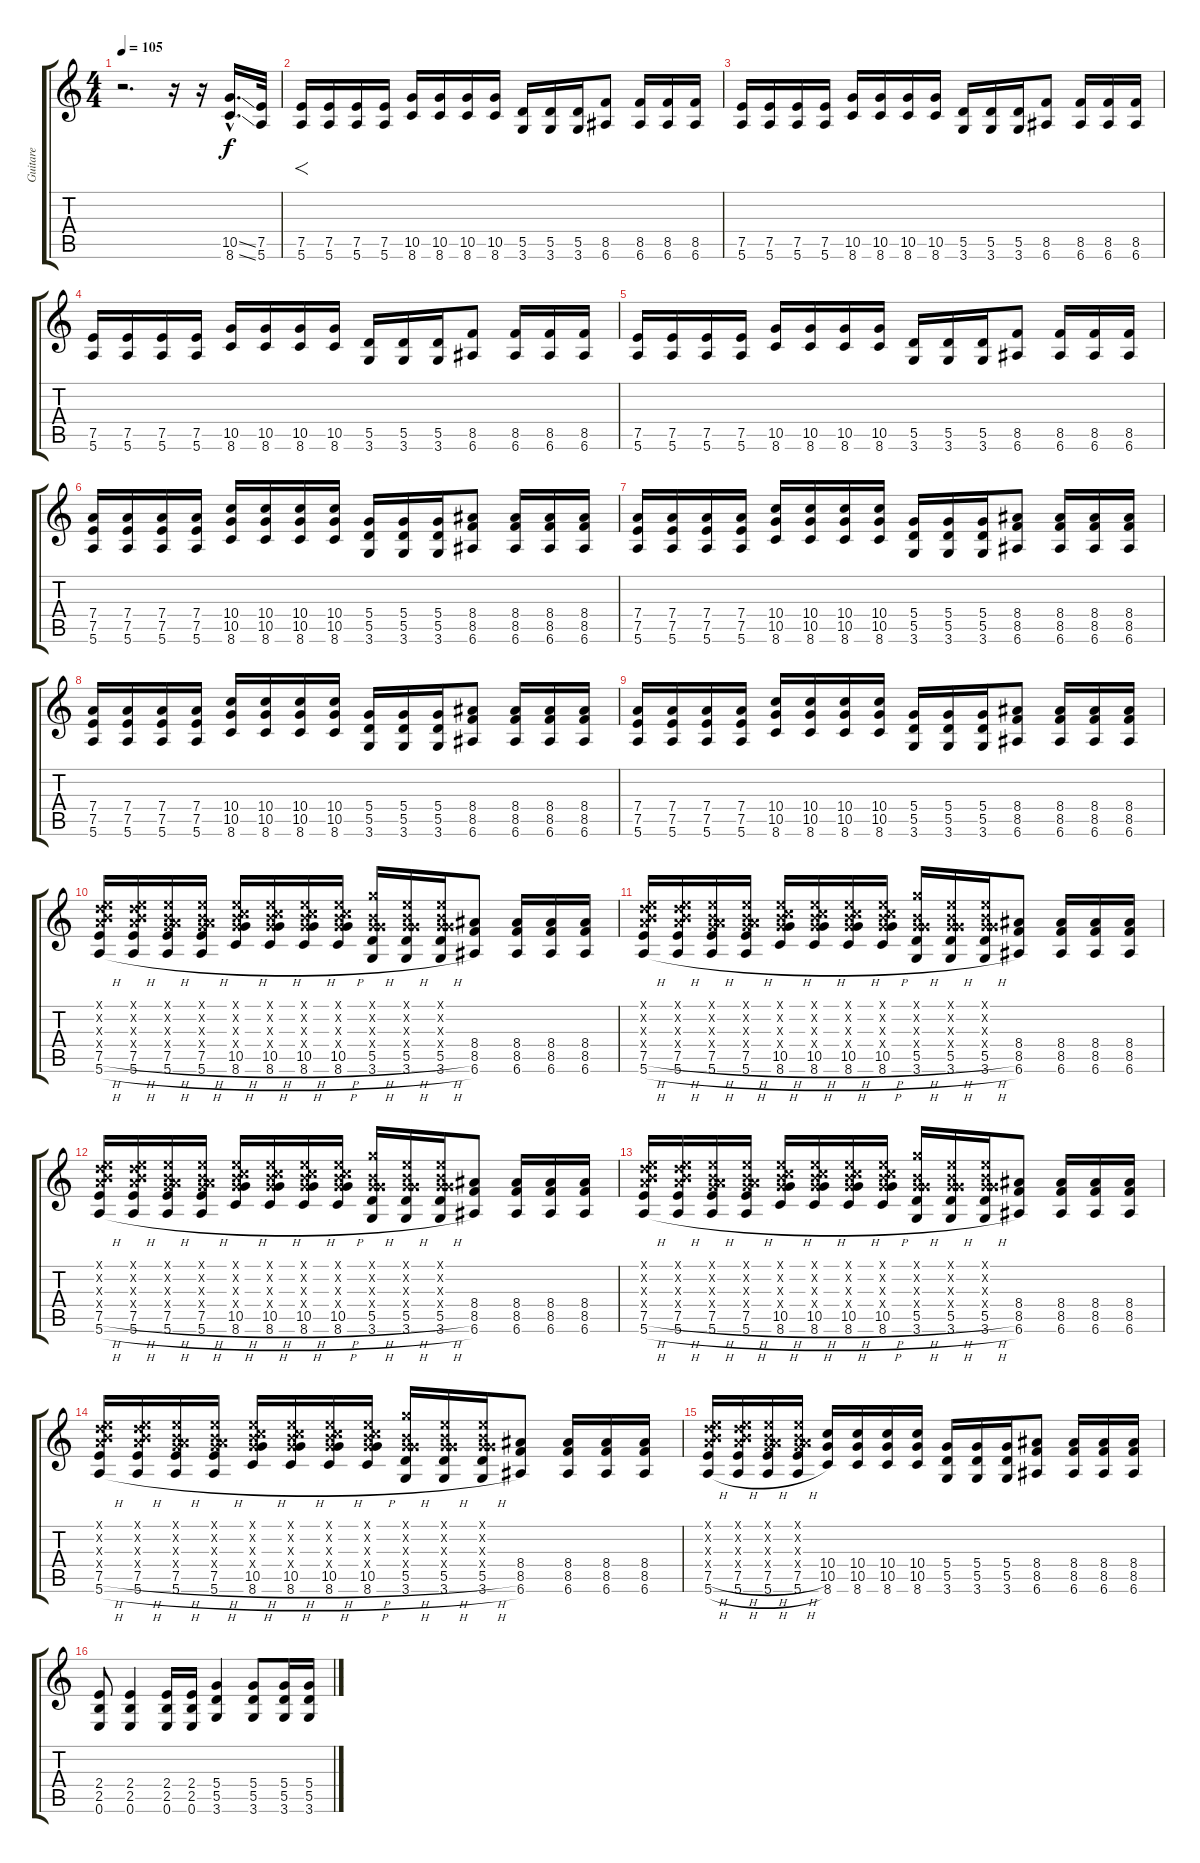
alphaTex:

\track ("Guitare" "Guitare") {instrument distortionguitar}
\staff {score tabs}
\tuning (E4 B3 G3 D3 A2 E2) {hide}
\ts (4 4)
\tempo 105
\clef g2
\ks c
r.2{d dy f instrument distortionguitar} r.16 r.16 (10.5{ss hac} 8.6{ss hac}).16{d} (7.5 5.6).32 |
(7.5 5.6).16{f volume 13} (7.5 5.6).16 (7.5 5.6).16 (7.5 5.6).16 (10.5 8.6).16 (10.5 8.6).16 (10.5 8.6).16 (10.5 8.6).16 (5.5 3.6).16 (5.5 3.6).16 (5.5 3.6).16 (8.5 6.6).8 (8.5 6.6).16 (8.5 6.6).16 (8.5 6.6).16 |
(7.5 5.6).16 (7.5 5.6).16 (7.5 5.6).16 (7.5 5.6).16 (10.5 8.6).16 (10.5 8.6).16 (10.5 8.6).16 (10.5 8.6).16 (5.5 3.6).16 (5.5 3.6).16 (5.5 3.6).16 (8.5 6.6).8 (8.5 6.6).16 (8.5 6.6).16 (8.5 6.6).16 |
(7.5 5.6).16 (7.5 5.6).16 (7.5 5.6).16 (7.5 5.6).16 (10.5 8.6).16 (10.5 8.6).16 (10.5 8.6).16 (10.5 8.6).16 (5.5 3.6).16 (5.5 3.6).16 (5.5 3.6).16 (8.5 6.6).8 (8.5 6.6).16 (8.5 6.6).16 (8.5 6.6).16 |
(7.5 5.6).16 (7.5 5.6).16 (7.5 5.6).16 (7.5 5.6).16 (10.5 8.6).16 (10.5 8.6).16 (10.5 8.6).16 (10.5 8.6).16 (5.5 3.6).16 (5.5 3.6).16 (5.5 3.6).16 (8.5 6.6).8 (8.5 6.6).16 (8.5 6.6).16 (8.5 6.6).16 |
(7.4 7.5 5.6).16{volume 16} (7.4 7.5 5.6).16 (7.4 7.5 5.6).16 (7.4 7.5 5.6).16 (10.4 10.5 8.6).16 (10.4 10.5 8.6).16 (10.4 10.5 8.6).16 (10.4 10.5 8.6).16 (5.4 5.5 3.6).16 (5.4 5.5 3.6).16 (5.4 5.5 3.6).16 (8.4 8.5 6.6).8 (8.4 8.5 6.6).16 (8.4 8.5 6.6).16 (8.4 8.5 6.6).16 |
(7.4 7.5 5.6).16 (7.4 7.5 5.6).16 (7.4 7.5 5.6).16 (7.4 7.5 5.6).16 (10.4 10.5 8.6).16 (10.4 10.5 8.6).16 (10.4 10.5 8.6).16 (10.4 10.5 8.6).16 (5.4 5.5 3.6).16 (5.4 5.5 3.6).16 (5.4 5.5 3.6).16 (8.4 8.5 6.6).8 (8.4 8.5 6.6).16 (8.4 8.5 6.6).16 (8.4 8.5 6.6).16 |
(7.4 7.5 5.6).16 (7.4 7.5 5.6).16 (7.4 7.5 5.6).16 (7.4 7.5 5.6).16 (10.4 10.5 8.6).16 (10.4 10.5 8.6).16 (10.4 10.5 8.6).16 (10.4 10.5 8.6).16 (5.4 5.5 3.6).16 (5.4 5.5 3.6).16 (5.4 5.5 3.6).16 (8.4 8.5 6.6).8 (8.4 8.5 6.6).16 (8.4 8.5 6.6).16 (8.4 8.5 6.6).16 |
(7.4 7.5 5.6).16 (7.4 7.5 5.6).16 (7.4 7.5 5.6).16 (7.4 7.5 5.6).16 (10.4 10.5 8.6).16 (10.4 10.5 8.6).16 (10.4 10.5 8.6).16 (10.4 10.5 8.6).16 (5.4 5.5 3.6).16 (5.4 5.5 3.6).16 (5.4 5.5 3.6).16 (8.4 8.5 6.6).8 (8.4 8.5 6.6).16 (8.4 8.5 6.6).16 (8.4 8.5 6.6).16 |
(0.1{x} 0.2{x} 7.3{x} 7.4{x} 7.5{h} 5.6{h}).16 (0.1{x} 0.2{x} 7.3{x} 7.4{x} 7.5{h} 5.6{h}).16 (0.1{x} 0.2{x} 0.3{x} 7.4{x} 7.5{h} 5.6{h}).16 (0.1{x} 0.2{x} 0.3{x} 7.4{x} 7.5{h} 5.6{h}).16 (0.1{x} 0.2{x} 0.3{x} 10.4{x} 10.5{h} 8.6{h}).16 (0.1{x} 0.2{x} 0.3{x} 10.4{x} 10.5{h} 8.6{h}).16 (0.1{x} 0.2{x} 0.3{x} 10.4{x} 10.5{h} 8.6{h}).16 (0.1{x} 0.2{x} 0.3{x} 10.4{x} 10.5{h} 8.6{h}).16 (3.1{x} 0.2{x} 0.3{x} 5.4{x} 5.5{h} 3.6{h}).16 (0.1{x} 0.2{x} 0.3{x} 5.4{x} 5.5{h} 3.6{h}).16 (0.1{x} 0.2{x} 0.3{x} 5.4{x} 5.5{h} 3.6{h}).16 (8.4 8.5 6.6).8 (8.4 8.5 6.6).16 (8.4 8.5 6.6).16 (8.4 8.5 6.6).16 |
(0.1{x} 0.2{x} 7.3{x} 7.4{x} 7.5{h} 5.6{h}).16 (0.1{x} 0.2{x} 7.3{x} 7.4{x} 7.5{h} 5.6{h}).16 (0.1{x} 0.2{x} 0.3{x} 7.4{x} 7.5{h} 5.6{h}).16 (0.1{x} 0.2{x} 0.3{x} 7.4{x} 7.5{h} 5.6{h}).16 (0.1{x} 0.2{x} 0.3{x} 10.4{x} 10.5{h} 8.6{h}).16 (0.1{x} 0.2{x} 0.3{x} 10.4{x} 10.5{h} 8.6{h}).16 (0.1{x} 0.2{x} 0.3{x} 10.4{x} 10.5{h} 8.6{h}).16 (0.1{x} 0.2{x} 0.3{x} 10.4{x} 10.5{h} 8.6{h}).16 (3.1{x} 0.2{x} 0.3{x} 5.4{x} 5.5{h} 3.6{h}).16 (0.1{x} 0.2{x} 0.3{x} 5.4{x} 5.5{h} 3.6{h}).16 (0.1{x} 0.2{x} 0.3{x} 5.4{x} 5.5{h} 3.6{h}).16 (8.4 8.5 6.6).8 (8.4 8.5 6.6).16 (8.4 8.5 6.6).16 (8.4 8.5 6.6).16 |
(0.1{x} 0.2{x} 7.3{x} 7.4{x} 7.5{h} 5.6{h}).16 (0.1{x} 0.2{x} 7.3{x} 7.4{x} 7.5{h} 5.6{h}).16 (0.1{x} 0.2{x} 0.3{x} 7.4{x} 7.5{h} 5.6{h}).16 (0.1{x} 0.2{x} 0.3{x} 7.4{x} 7.5{h} 5.6{h}).16 (0.1{x} 0.2{x} 0.3{x} 10.4{x} 10.5{h} 8.6{h}).16 (0.1{x} 0.2{x} 0.3{x} 10.4{x} 10.5{h} 8.6{h}).16 (0.1{x} 0.2{x} 0.3{x} 10.4{x} 10.5{h} 8.6{h}).16 (0.1{x} 0.2{x} 0.3{x} 10.4{x} 10.5{h} 8.6{h}).16 (3.1{x} 0.2{x} 0.3{x} 5.4{x} 5.5{h} 3.6{h}).16 (0.1{x} 0.2{x} 0.3{x} 5.4{x} 5.5{h} 3.6{h}).16 (0.1{x} 0.2{x} 0.3{x} 5.4{x} 5.5{h} 3.6{h}).16 (8.4 8.5 6.6).8 (8.4 8.5 6.6).16 (8.4 8.5 6.6).16 (8.4 8.5 6.6).16 |
(0.1{x} 0.2{x} 7.3{x} 7.4{x} 7.5{h} 5.6{h}).16 (0.1{x} 0.2{x} 7.3{x} 7.4{x} 7.5{h} 5.6{h}).16 (0.1{x} 0.2{x} 0.3{x} 7.4{x} 7.5{h} 5.6{h}).16 (0.1{x} 0.2{x} 0.3{x} 7.4{x} 7.5{h} 5.6{h}).16 (0.1{x} 0.2{x} 0.3{x} 10.4{x} 10.5{h} 8.6{h}).16 (0.1{x} 0.2{x} 0.3{x} 10.4{x} 10.5{h} 8.6{h}).16 (0.1{x} 0.2{x} 0.3{x} 10.4{x} 10.5{h} 8.6{h}).16 (0.1{x} 0.2{x} 0.3{x} 10.4{x} 10.5{h} 8.6{h}).16 (3.1{x} 0.2{x} 0.3{x} 5.4{x} 5.5{h} 3.6{h}).16 (0.1{x} 0.2{x} 0.3{x} 5.4{x} 5.5{h} 3.6{h}).16 (0.1{x} 0.2{x} 0.3{x} 5.4{x} 5.5{h} 3.6{h}).16 (8.4 8.5 6.6).8 (8.4 8.5 6.6).16 (8.4 8.5 6.6).16 (8.4 8.5 6.6).16 |
(0.1{x} 0.2{x} 7.3{x} 7.4{x} 7.5{h} 5.6{h}).16 (0.1{x} 0.2{x} 7.3{x} 7.4{x} 7.5{h} 5.6{h}).16 (0.1{x} 0.2{x} 0.3{x} 7.4{x} 7.5{h} 5.6{h}).16 (0.1{x} 0.2{x} 0.3{x} 7.4{x} 7.5{h} 5.6{h}).16 (0.1{x} 0.2{x} 0.3{x} 10.4{x} 10.5{h} 8.6{h}).16 (0.1{x} 0.2{x} 0.3{x} 10.4{x} 10.5{h} 8.6{h}).16 (0.1{x} 0.2{x} 0.3{x} 10.4{x} 10.5{h} 8.6{h}).16 (0.1{x} 0.2{x} 0.3{x} 10.4{x} 10.5{h} 8.6{h}).16 (3.1{x} 0.2{x} 0.3{x} 5.4{x} 5.5{h} 3.6{h}).16 (0.1{x} 0.2{x} 0.3{x} 5.4{x} 5.5{h} 3.6{h}).16 (0.1{x} 0.2{x} 0.3{x} 5.4{x} 5.5{h} 3.6{h}).16 (8.4 8.5 6.6).8 (8.4 8.5 6.6).16 (8.4 8.5 6.6).16 (8.4 8.5 6.6).16 |
(0.1{x} 0.2{x} 7.3{x} 7.4{x} 7.5{h} 5.6{h}).16 (0.1{x} 0.2{x} 7.3{x} 7.4{x} 7.5{h} 5.6{h}).16 (0.1{x} 0.2{x} 0.3{x} 7.4{x} 7.5{h} 5.6{h}).16 (0.1{x} 0.2{x} 0.3{x} 7.4{x} 7.5{h} 5.6{h}).16 (10.4 10.5 8.6).16 (10.4 10.5 8.6).16 (10.4 10.5 8.6).16 (10.4 10.5 8.6).16 (5.4 5.5 3.6).16 (5.4 5.5 3.6).16 (5.4 5.5 3.6).16 (8.4 8.5 6.6).8 (8.4 8.5 6.6).16 (8.4 8.5 6.6).16 (8.4 8.5 6.6).16 |
(2.4 2.5 0.6).8 (2.4 2.5 0.6).4 (2.4 2.5 0.6).16 (2.4 2.5 0.6).16 (5.4 5.5 3.6).4 (5.4 5.5 3.6).8 (5.4 5.5 3.6).16 (5.4 5.5 3.6).16
